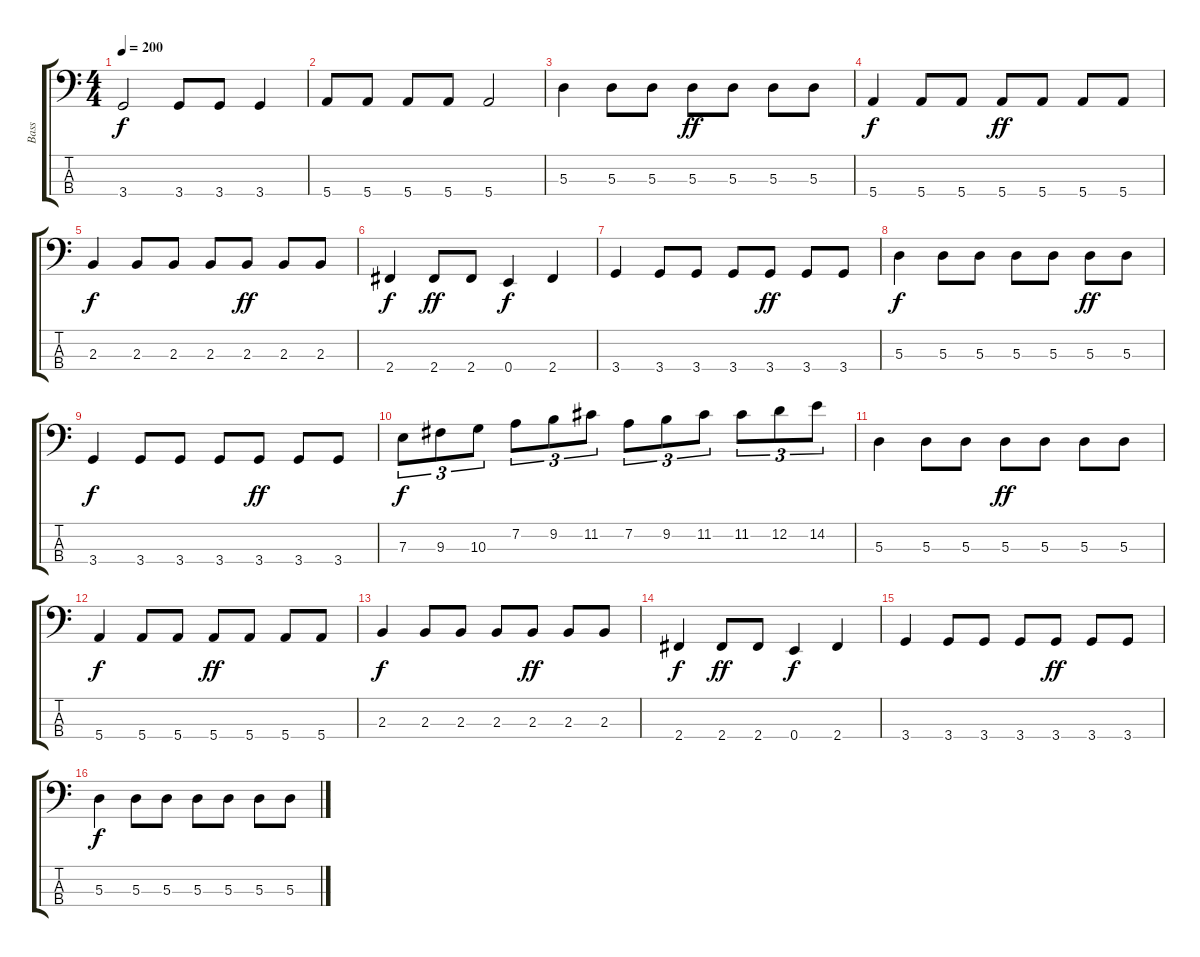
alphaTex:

\track ("Bass" "Bass") {instrument electricbassfinger}
\staff {score tabs}
\tuning (G2 D2 A1 E1) {hide}
\ts (4 4)
\tempo 200
\clef f4
\ks c
3.4.2{dy f} 3.4.8 3.4.8 3.4.4 |
5.4.8 5.4.8 5.4.8 5.4.8 5.4.2 |
5.3.4 5.3.8 5.3.8 5.3.8{dy ff} 5.3.8 5.3.8 5.3.8 |
5.4.4{dy f} 5.4.8 5.4.8 5.4.8{dy ff} 5.4.8 5.4.8 5.4.8 |
2.3.4{dy f} 2.3.8 2.3.8 2.3.8 2.3.8{dy ff} 2.3.8 2.3.8 |
2.4.4{dy f} 2.4.8{dy ff} 2.4.8 0.4.4{dy f} 2.4.4 |
3.4.4 3.4.8 3.4.8 3.4.8 3.4.8{dy ff} 3.4.8 3.4.8 |
5.3.4{dy f} 5.3.8 5.3.8 5.3.8 5.3.8 5.3.8{dy ff} 5.3.8 |
3.4.4{dy f} 3.4.8 3.4.8 3.4.8 3.4.8{dy ff} 3.4.8 3.4.8 |
7.3.8{tu (3 2) dy f} 9.3.8{tu (3 2)} 10.3.8{tu (3 2)} 7.2.8{tu (3 2)} 9.2.8{tu (3 2)} 11.2.8{tu (3 2)} 7.2.8{tu (3 2)} 9.2.8{tu (3 2)} 11.2.8{tu (3 2)} 11.2.8{tu (3 2)} 12.2.8{tu (3 2)} 14.2.8{tu (3 2)} |
5.3.4 5.3.8 5.3.8 5.3.8{dy ff} 5.3.8 5.3.8 5.3.8 |
5.4.4{dy f} 5.4.8 5.4.8 5.4.8{dy ff} 5.4.8 5.4.8 5.4.8 |
2.3.4{dy f} 2.3.8 2.3.8 2.3.8 2.3.8{dy ff} 2.3.8 2.3.8 |
2.4.4{dy f} 2.4.8{dy ff} 2.4.8 0.4.4{dy f} 2.4.4 |
3.4.4 3.4.8 3.4.8 3.4.8 3.4.8{dy ff} 3.4.8 3.4.8 |
5.3.4{dy f} 5.3.8 5.3.8 5.3.8 5.3.8 5.3.8 5.3.8
